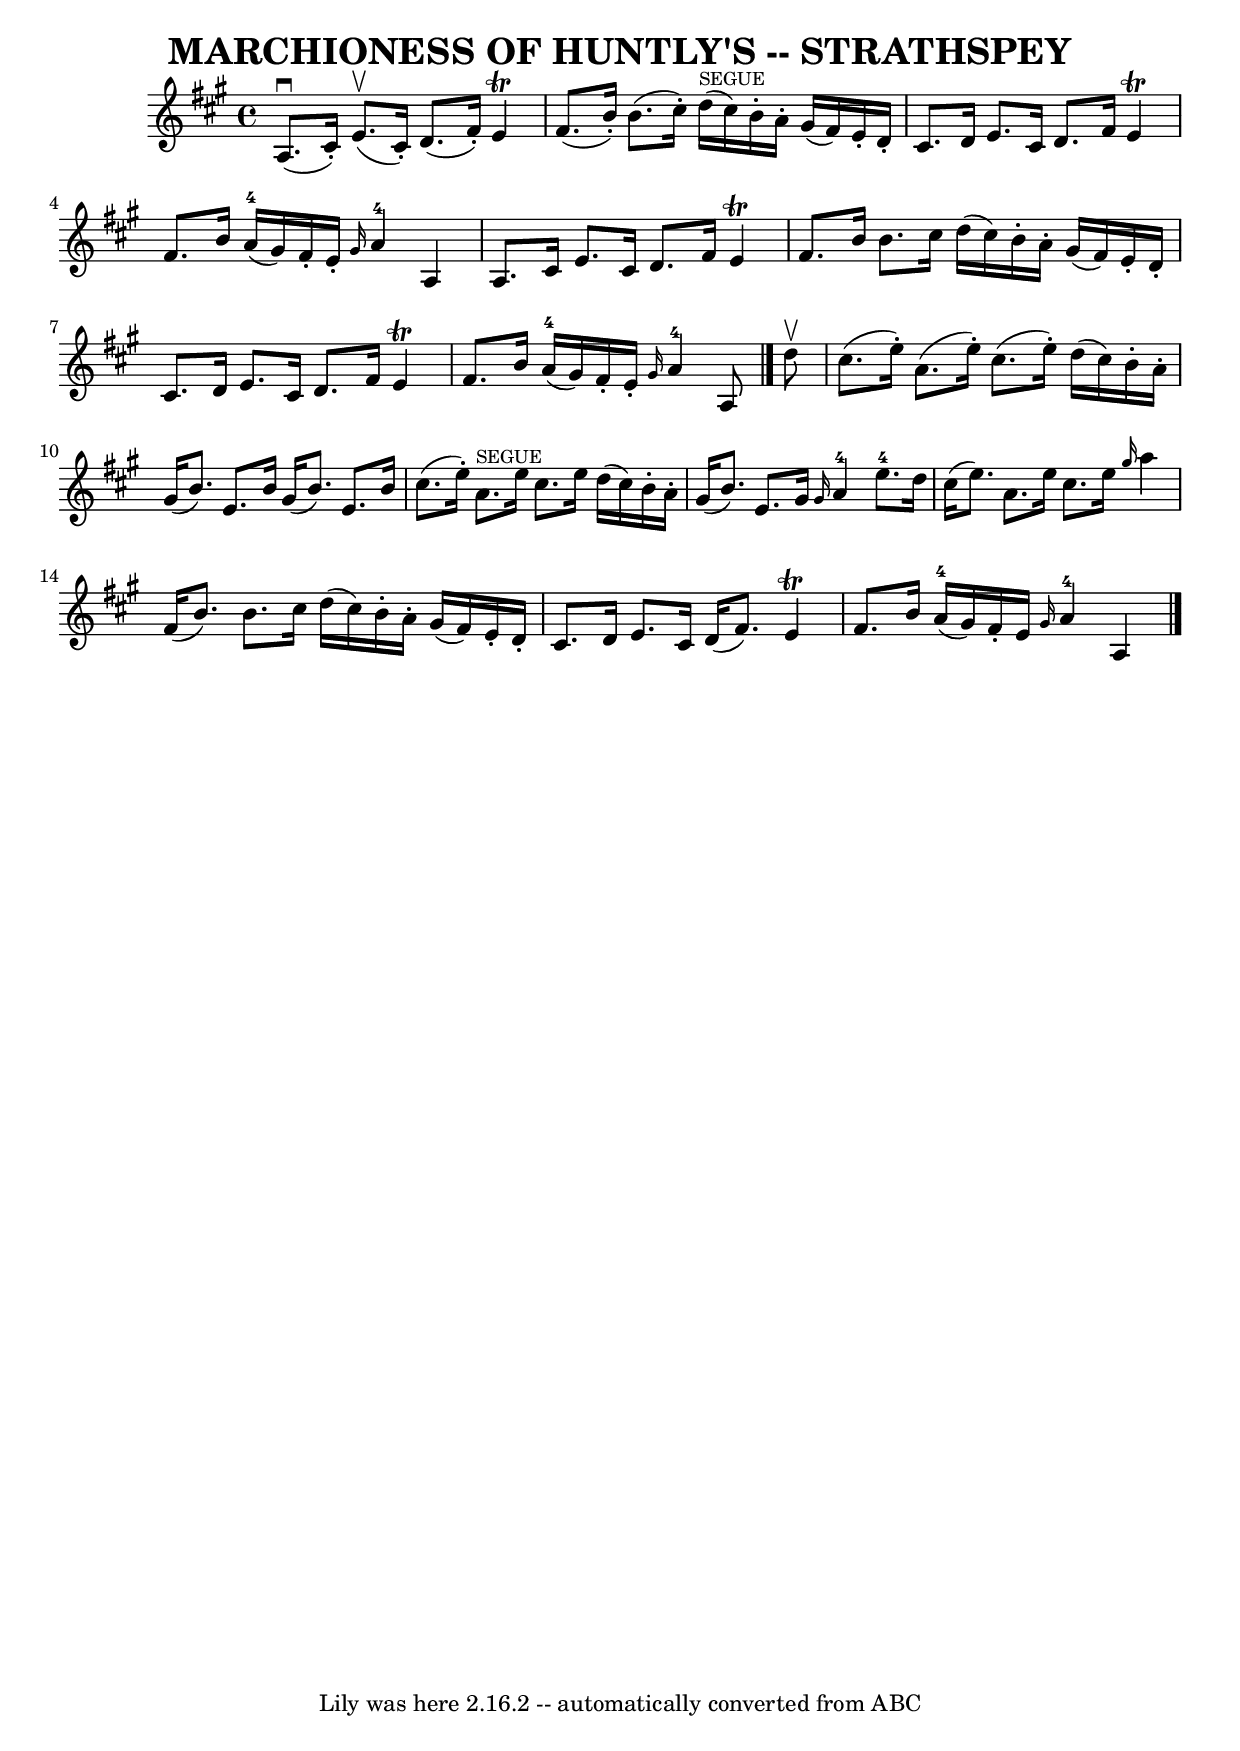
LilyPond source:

\version "2.16.2"
\include "Mammoth.ily"
\header {
  %% book = "Ryan's Mammoth Collection of Fiddle Tunes"
  composer = ""
  crossRefNumber = "1"
  footnotes = ""
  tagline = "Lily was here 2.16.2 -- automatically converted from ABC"
  title = "MARCHIONESS OF HUNTLY'S -- STRATHSPEY"

}
voicedefault =  {


  \override Staff.TimeSignature #'style = #'C
  \time 4/4 
  \key a \major
  a8. (^\downbow cis'16-.) e'8. (^\upbow   
  cis'16-.) d'8. (fis'16-.) e'4^\trill   |
  fis'8. (b'16-.) b'8. (cis''16-.) d''16^\segue(cis''16) b'16-.   
  a'16-. gis'16 (fis'16) e'16-. d'16-.   |
  cis'8.    
  d'16 e'8. cis'16 d'8. fis'16 e'4^\trill   |
  fis'8.    
  b'16 a'16-4(gis'16) fis'16-. e'16-. \grace { gis'16  
					       }   
  a'4-4 a4    |
  a8. cis'16 e'8. cis'16 d'8.    
  fis'16 e'4^\trill   |
  fis'8. b'16 b'8. cis''16 d''16 (
  cis''16) b'16-. a'16-. gis'16 (fis'16) e'16-. d'16-.   
  |
  cis'8. d'16 e'8. cis'16 d'8. fis'16 e'4^\trill  
  |
  fis'8. b'16 a'16-4(gis'16) fis'16-. e'16-. 
  \grace { gis'16  
	 } a'4-4 a8    \bar "|." d''8^\upbow   
  |
  cis''8. (e''16-.) a'8. (e''16-.) cis''8. (e''16-.) d''16 (cis''16) b'16-. a'16-.   |
  gis'16 (b'8.) e'8. b'16 gis'16 (b'8.) e'8. b'16    |
  cis''8. 
  (e''16-.) a'8.^\segue e''16 cis''8. e''16 d''16 (
  cis''16) b'16-. a'16-.   |
  gis'16 (b'8.) e'8.    
  gis'16  \grace { gis'16  
		 } a'4-4 e''8.-4 d''16    |
  
  cis''16 (e''8.) a'8. e''16 cis''8. e''16  \grace {    
    gis''16  
  } a''4    |
  fis'16 (b'8.) b'8. cis''16 d''16 
  (cis''16) b'16-. a'16-. gis'16 (fis'16) e'16-. d'16-. 
  |
  cis'8. d'16 e'8. cis'16 d'16 (fis'8.) e'4^\trill   |
  fis'8. b'16 a'16-4(gis'16) fis'16-.   
  e'16  \grace { gis'16  
	       } a'4-4 a4    \bar "|."   

}

\score{
  <<

    \context Staff="default"
    {
      \voicedefault 
      
    }

  >>
  \layout {
    
  }
  \midi {
  }

}
